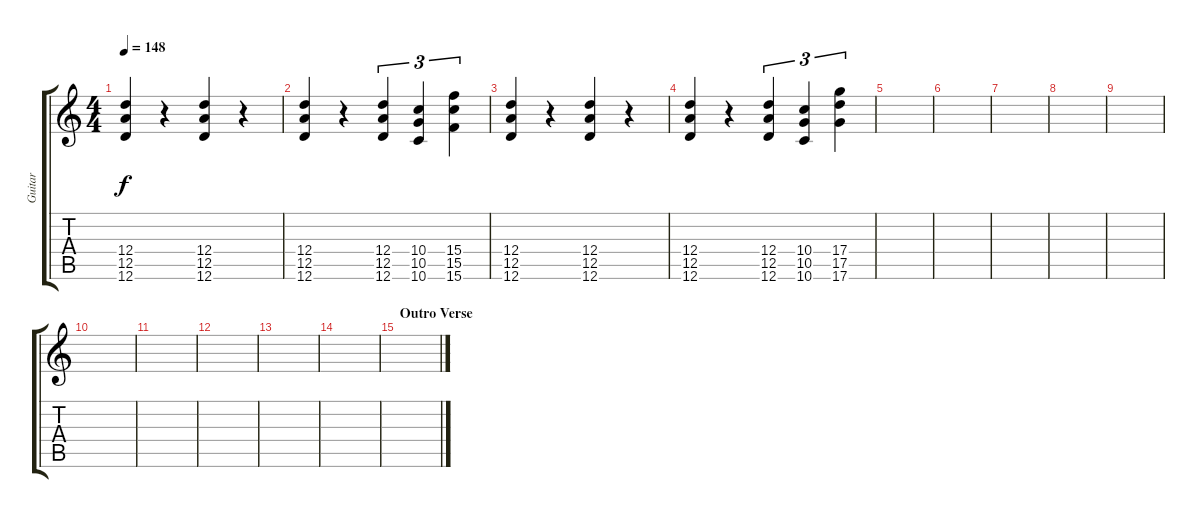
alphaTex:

\track ("Guitar" "Guitar") {instrument distortionguitar}
\staff {score tabs}
\tuning (E4 B3 G3 D3 A2 D2) {hide}
\ts (4 4)
\tempo 148
\clef g2
\ks c
(12.4 12.5 12.6).4{dy f} r.4 (12.4 12.5 12.6).4 r.4 |
(12.4 12.5 12.6).4 r.4 (12.4 12.5 12.6).4{tu (3 2)} (10.4 10.5 10.6).4{tu (3 2)} (15.4 15.5 15.6).4{tu (3 2)} |
(12.4 12.5 12.6).4 r.4 (12.4 12.5 12.6).4 r.4 |
(12.4 12.5 12.6).4 r.4 (12.4 12.5 12.6).4{tu (3 2)} (10.4 10.5 10.6).4{tu (3 2)} (17.4 17.5 17.6).4{tu (3 2)} |
|
|
|
|
|
|
|
|
|
|
\section ("" "Outro Verse")
